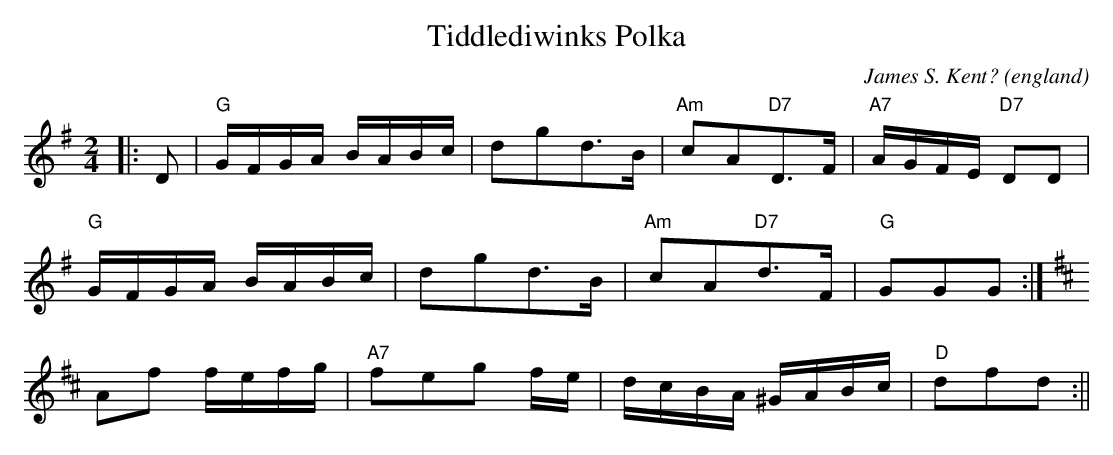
X:1
T:Tiddlediwinks Polka
O:england
M:2/4
L:1/16
C:James S. Kent?
K:G
|:D2|"G"GFGA BABc|d2g2d2>B2|"Am"c2A2"D7"D2>F2|"A7"AGFE "D7"D2D2|
"G"GFGA BABc|d2g2d2>B2|"Am"c2A2"D7"d2>F2|"G"G2G2G2:|
K:D |FG|"D"A2f2 fefg|"A7"f2e2e2 EF|G2e2 e^def|"D"e2d2d2 FG|
A2f2 fefg|"A7"f2e2g2 fe|dcBA ^GABc|"D"d2f2d2:||
